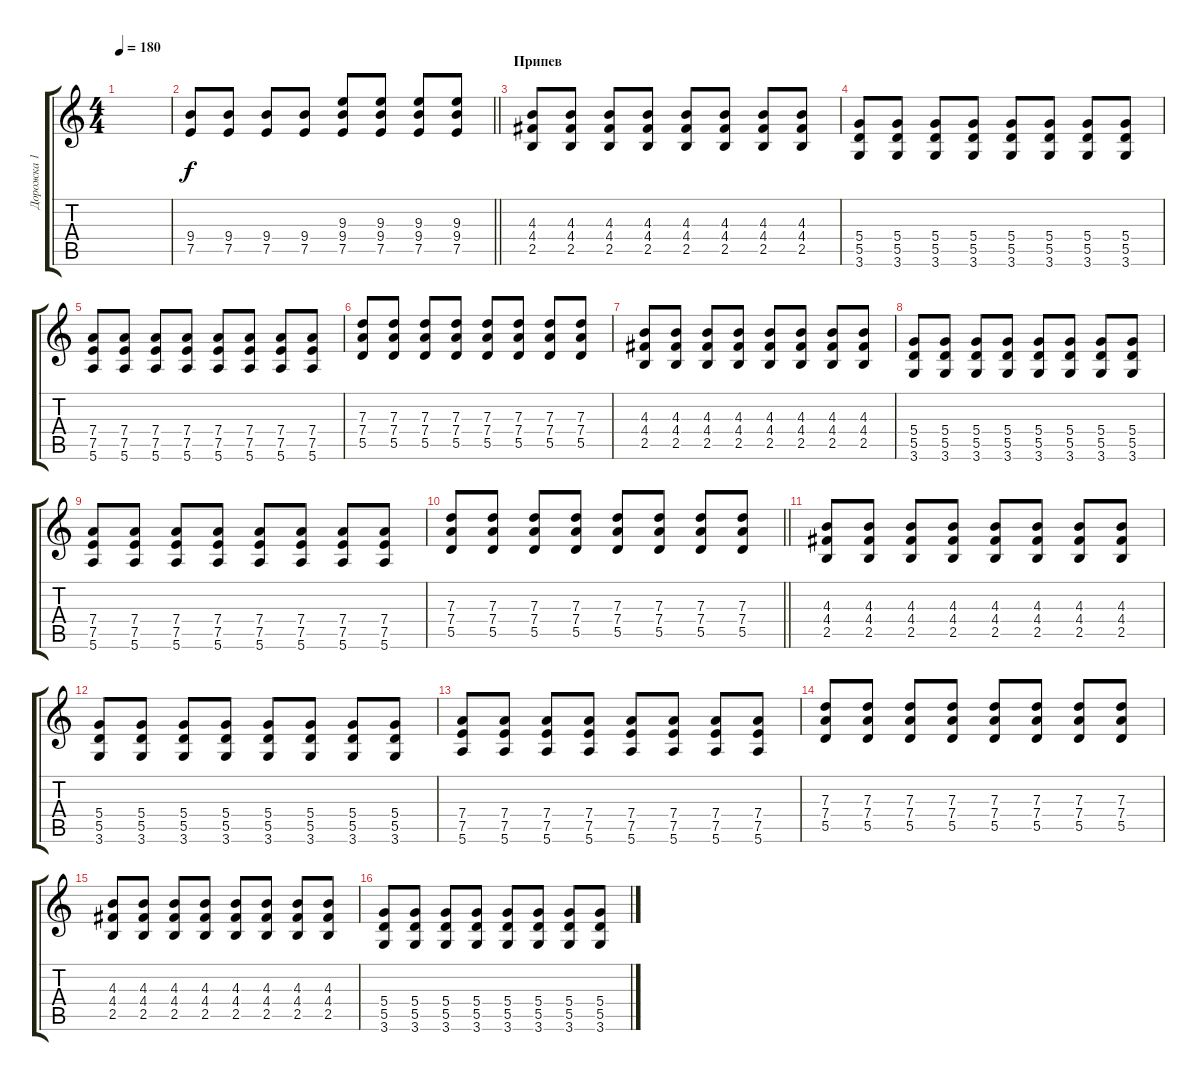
\track ("Дорожка 1" "Дорожка 1") {instrument distortionguitar}
\staff {score tabs}
\tuning (E4 B3 G3 D3 A2 E2) {hide}
\ts (4 4)
\tempo 180
\clef g2
\ks c
|
\barLineRight lightlight
(9.4 7.5).8{volume 11} (9.4 7.5).8 (9.4 7.5).8 (9.4 7.5).8 (9.3 9.4 7.5).8 (9.3 9.4 7.5).8 (9.3 9.4 7.5).8 (9.3 9.4 7.5).8 |
\section ("" "Припев")
(4.3 4.4 2.5).8 (4.3 4.4 2.5).8 (4.3 4.4 2.5).8 (4.3 4.4 2.5).8 (4.3 4.4 2.5).8 (4.3 4.4 2.5).8 (4.3 4.4 2.5).8 (4.3 4.4 2.5).8 |
(5.4 5.5 3.6).8 (5.4 5.5 3.6).8 (5.4 5.5 3.6).8 (5.4 5.5 3.6).8 (5.4 5.5 3.6).8 (5.4 5.5 3.6).8 (5.4 5.5 3.6).8 (5.4 5.5 3.6).8 |
(7.4 7.5 5.6).8 (7.4 7.5 5.6).8 (7.4 7.5 5.6).8 (7.4 7.5 5.6).8 (7.4 7.5 5.6).8 (7.4 7.5 5.6).8 (7.4 7.5 5.6).8 (7.4 7.5 5.6).8 |
(7.3 7.4 5.5).8 (7.3 7.4 5.5).8 (7.3 7.4 5.5).8 (7.3 7.4 5.5).8 (7.3 7.4 5.5).8 (7.3 7.4 5.5).8 (7.3 7.4 5.5).8 (7.3 7.4 5.5).8 |
(4.3 4.4 2.5).8 (4.3 4.4 2.5).8 (4.3 4.4 2.5).8 (4.3 4.4 2.5).8 (4.3 4.4 2.5).8 (4.3 4.4 2.5).8 (4.3 4.4 2.5).8 (4.3 4.4 2.5).8 |
(5.4 5.5 3.6).8 (5.4 5.5 3.6).8 (5.4 5.5 3.6).8 (5.4 5.5 3.6).8 (5.4 5.5 3.6).8 (5.4 5.5 3.6).8 (5.4 5.5 3.6).8 (5.4 5.5 3.6).8 |
(7.4 7.5 5.6).8 (7.4 7.5 5.6).8 (7.4 7.5 5.6).8 (7.4 7.5 5.6).8 (7.4 7.5 5.6).8 (7.4 7.5 5.6).8 (7.4 7.5 5.6).8 (7.4 7.5 5.6).8 |
\barLineRight lightlight
(7.3 7.4 5.5).8 (7.3 7.4 5.5).8 (7.3 7.4 5.5).8 (7.3 7.4 5.5).8 (7.3 7.4 5.5).8 (7.3 7.4 5.5).8 (7.3 7.4 5.5).8 (7.3 7.4 5.5).8 |
(4.3 4.4 2.5).8 (4.3 4.4 2.5).8 (4.3 4.4 2.5).8 (4.3 4.4 2.5).8 (4.3 4.4 2.5).8 (4.3 4.4 2.5).8 (4.3 4.4 2.5).8 (4.3 4.4 2.5).8 |
(5.4 5.5 3.6).8 (5.4 5.5 3.6).8 (5.4 5.5 3.6).8 (5.4 5.5 3.6).8 (5.4 5.5 3.6).8 (5.4 5.5 3.6).8 (5.4 5.5 3.6).8 (5.4 5.5 3.6).8 |
(7.4 7.5 5.6).8 (7.4 7.5 5.6).8 (7.4 7.5 5.6).8 (7.4 7.5 5.6).8 (7.4 7.5 5.6).8 (7.4 7.5 5.6).8 (7.4 7.5 5.6).8 (7.4 7.5 5.6).8 |
(7.3 7.4 5.5).8 (7.3 7.4 5.5).8 (7.3 7.4 5.5).8 (7.3 7.4 5.5).8 (7.3 7.4 5.5).8 (7.3 7.4 5.5).8 (7.3 7.4 5.5).8 (7.3 7.4 5.5).8 |
(4.3 4.4 2.5).8 (4.3 4.4 2.5).8 (4.3 4.4 2.5).8 (4.3 4.4 2.5).8 (4.3 4.4 2.5).8 (4.3 4.4 2.5).8 (4.3 4.4 2.5).8 (4.3 4.4 2.5).8 |
(5.4 5.5 3.6).8 (5.4 5.5 3.6).8 (5.4 5.5 3.6).8 (5.4 5.5 3.6).8 (5.4 5.5 3.6).8 (5.4 5.5 3.6).8 (5.4 5.5 3.6).8 (5.4 5.5 3.6).8
